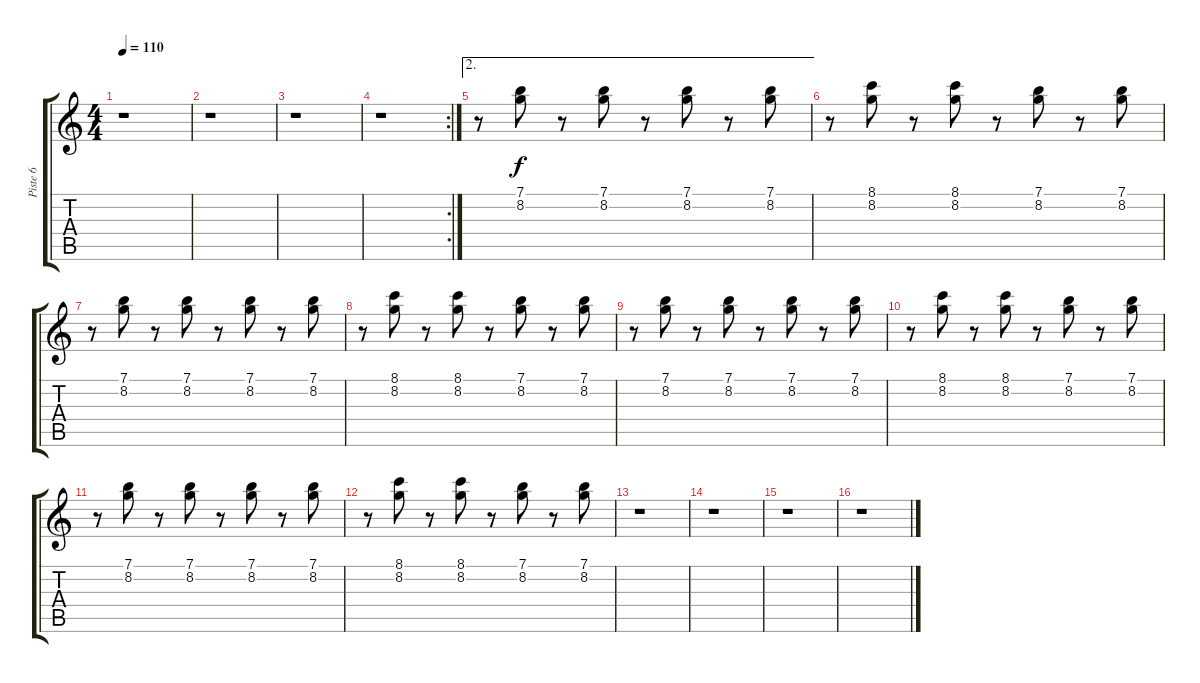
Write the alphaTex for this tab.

\track ("Piste 6" "Piste 6") {instrument overdrivenguitar}
\staff {score tabs}
\tuning (E4 B3 G3 D3 A2 E2) {hide}
\ts (4 4)
\tempo 110
\clef g2
\ks c
r.1{dy f} |
r.1 |
r.1 |
\rc 2
r.1 |
\ae 2
r.8 (7.1 8.2).8 r.8 (7.1 8.2).8 r.8 (7.1 8.2).8 r.8 (7.1 8.2).8 |
r.8 (8.1 8.2).8 r.8 (8.1 8.2).8 r.8 (7.1 8.2).8 r.8 (7.1 8.2).8 |
r.8 (7.1 8.2).8 r.8 (7.1 8.2).8 r.8 (7.1 8.2).8 r.8 (7.1 8.2).8 |
r.8 (8.1 8.2).8 r.8 (8.1 8.2).8 r.8 (7.1 8.2).8 r.8 (7.1 8.2).8 |
r.8 (7.1 8.2).8 r.8 (7.1 8.2).8 r.8 (7.1 8.2).8 r.8 (7.1 8.2).8 |
r.8 (8.1 8.2).8 r.8 (8.1 8.2).8 r.8 (7.1 8.2).8 r.8 (7.1 8.2).8 |
r.8 (7.1 8.2).8 r.8 (7.1 8.2).8 r.8 (7.1 8.2).8 r.8 (7.1 8.2).8 |
r.8 (8.1 8.2).8 r.8 (8.1 8.2).8 r.8 (7.1 8.2).8 r.8 (7.1 8.2).8 |
r.1 |
r.1 |
r.1 |
r.1
